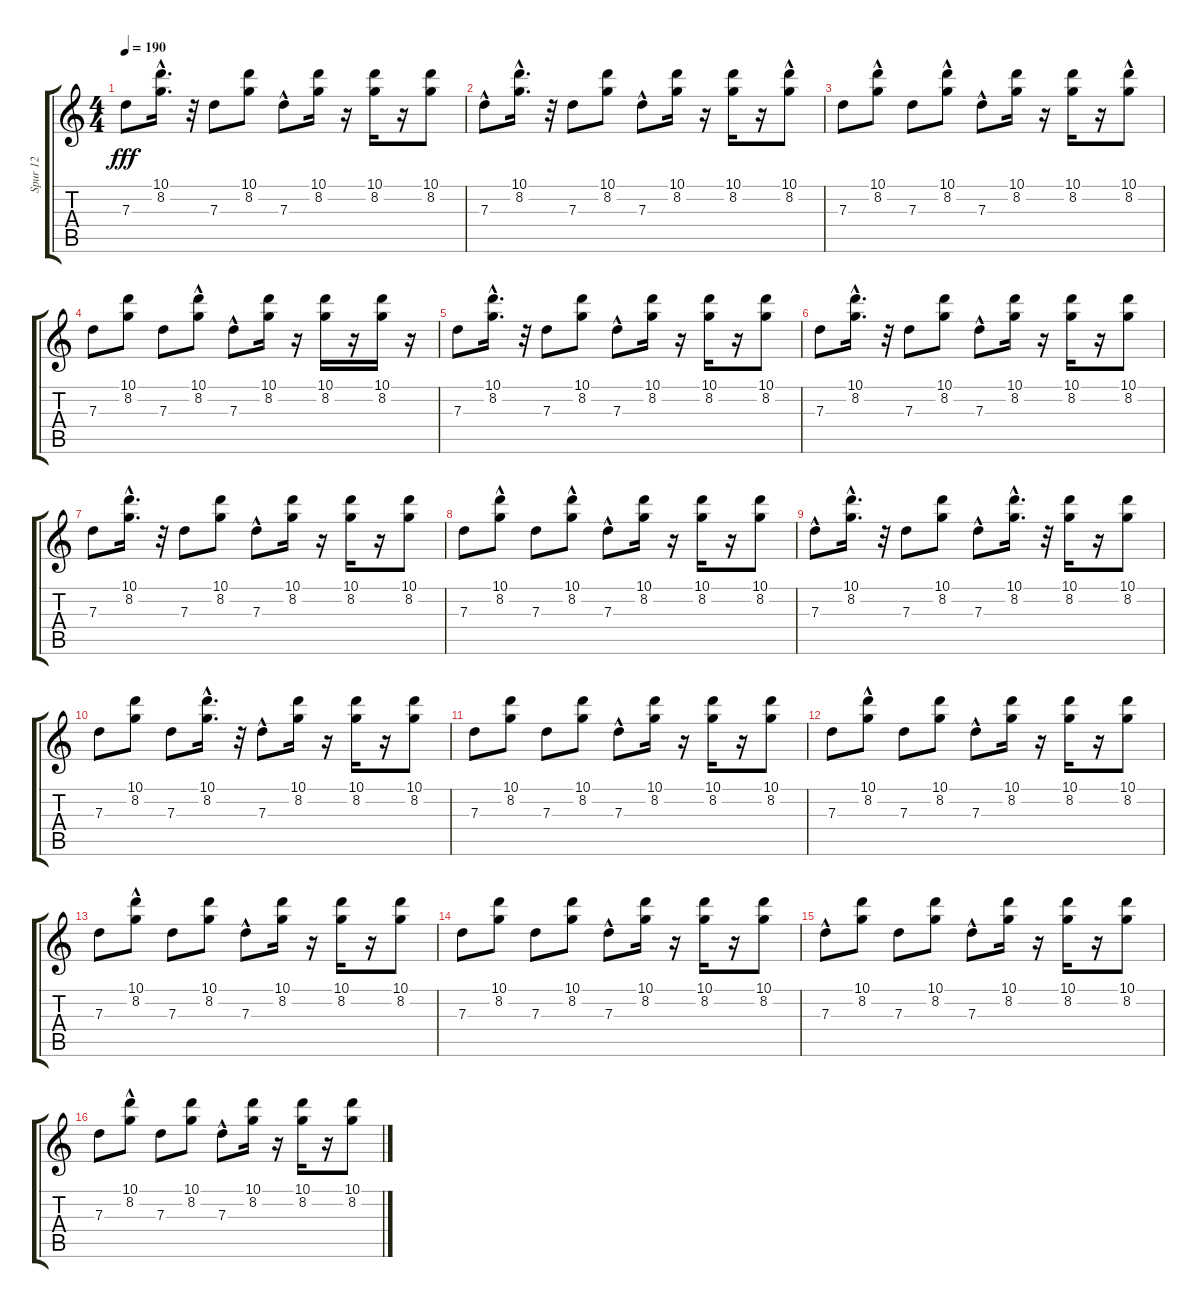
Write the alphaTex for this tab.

\track ("Spur 12" "Spur 12") {instrument electricguitarmuted}
\staff {score tabs}
\tuning (E4 B3 G3 D3 A2 E2) {hide}
\ts (4 4)
\tempo 190
\clef g2
\ks c
7.3.8{dy fff} (10.1{hac} 8.2{hac}).16{d} r.32 7.3.8 (10.1 8.2).8 7.3{hac}.8 (10.1 8.2).16 r.16 (10.1 8.2).16 r.16 (10.1 8.2).8 |
7.3{hac}.8 (10.1{hac} 8.2{hac}).16{d} r.32 7.3.8 (10.1 8.2).8 7.3{hac}.8 (10.1 8.2).16 r.16 (10.1 8.2).16 r.16 (10.1{hac} 8.2).8 |
7.3.8 (10.1{hac} 8.2).8 7.3.8 (10.1{hac} 8.2).8 7.3{hac}.8 (10.1 8.2).16 r.16 (10.1 8.2).16 r.16 (10.1 8.2{hac}).8 |
7.3.8 (10.1 8.2).8 7.3.8 (10.1{hac} 8.2).8 7.3{hac}.8 (10.1 8.2).16 r.16 (10.1 8.2).16 r.16 (10.1 8.2).16 r.16 |
7.3.8 (10.1{hac} 8.2{hac}).16{d} r.32 7.3.8 (10.1 8.2).8 7.3{hac}.8 (10.1 8.2).16 r.16 (10.1 8.2).16 r.16 (10.1 8.2).8 |
7.3.8 (10.1{hac} 8.2{hac}).16{d} r.32 7.3.8 (10.1 8.2).8 7.3{hac}.8 (10.1 8.2).16 r.16 (10.1 8.2).16 r.16 (10.1 8.2).8 |
7.3.8 (10.1{hac} 8.2{hac}).16{d} r.32 7.3.8 (10.1 8.2).8 7.3{hac}.8 (10.1 8.2).16 r.16 (10.1 8.2).16 r.16 (10.1 8.2).8 |
7.3.8 (10.1{hac} 8.2).8 7.3.8 (10.1{hac} 8.2).8 7.3{hac}.8 (10.1 8.2).16 r.16 (10.1 8.2).16 r.16 (10.1 8.2).8 |
7.3{hac}.8 (10.1{hac} 8.2{hac}).16{d} r.32 7.3.8 (10.1 8.2).8 7.3{hac}.8 (10.1 8.2{hac}).16{d} r.32 (10.1 8.2).16 r.16 (10.1 8.2).8 |
7.3.8 (10.1 8.2).8 7.3.8 (10.1{hac} 8.2{hac}).16{d} r.32 7.3{hac}.8 (10.1 8.2).16 r.16 (10.1 8.2).16 r.16 (10.1 8.2).8 |
7.3.8 (10.1 8.2).8 7.3.8 (10.1 8.2).8 7.3{hac}.8 (10.1 8.2).16 r.16 (10.1 8.2).16 r.16 (10.1 8.2).8 |
7.3.8 (10.1{hac} 8.2).8 7.3.8 (10.1 8.2).8 7.3{hac}.8 (10.1 8.2).16 r.16 (10.1 8.2).16 r.16 (10.1 8.2).8 |
7.3.8 (10.1{hac} 8.2).8 7.3.8 (10.1 8.2).8 7.3{hac}.8 (10.1 8.2).16 r.16 (10.1 8.2).16 r.16 (10.1 8.2).8 |
7.3.8 (10.1 8.2).8 7.3.8 (10.1 8.2).8 7.3{hac}.8 (10.1 8.2).16 r.16 (10.1 8.2).16 r.16 (10.1 8.2).8 |
7.3{hac}.8 (10.1 8.2).8 7.3.8 (10.1 8.2).8 7.3{hac}.8 (10.1 8.2).16 r.16 (10.1 8.2).16 r.16 (10.1 8.2).8 |
7.3.8 (10.1{hac} 8.2).8 7.3.8 (10.1 8.2).8 7.3{hac}.8 (10.1 8.2).16 r.16 (10.1 8.2).16 r.16 (10.1 8.2).8
